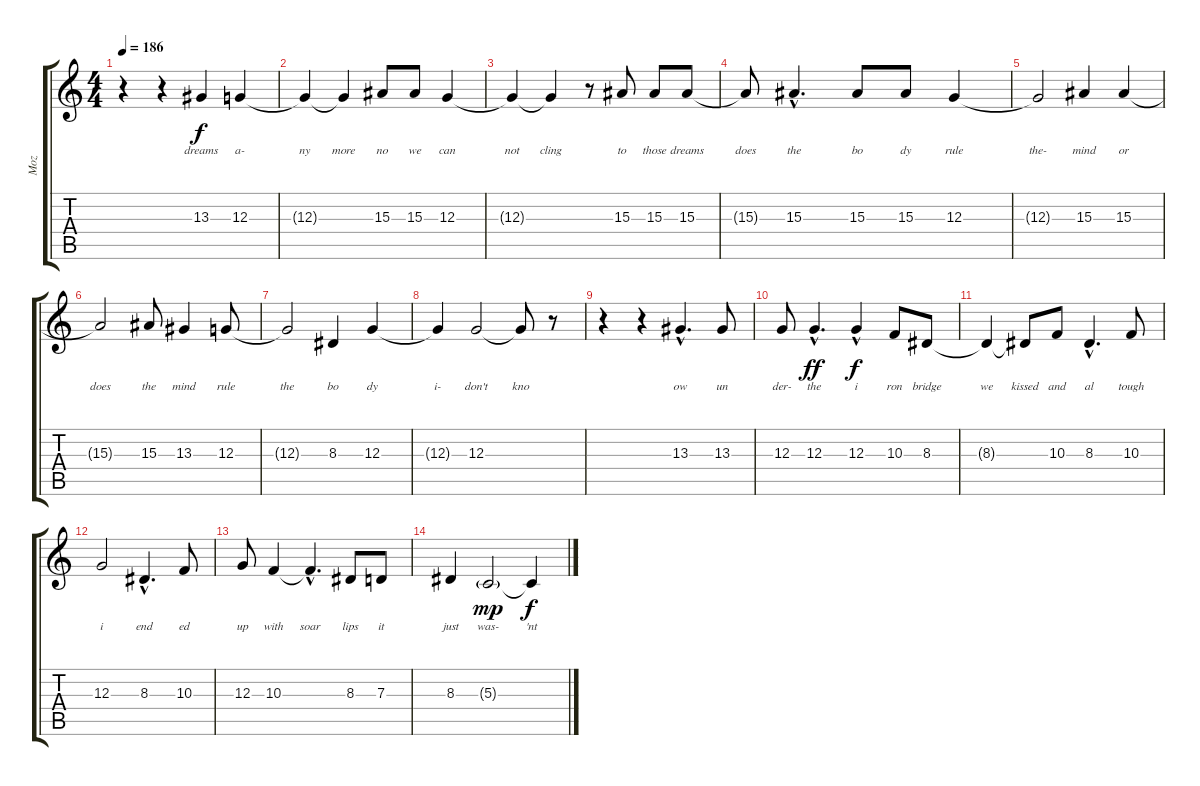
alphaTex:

\track ("Moz" "Moz") {instrument voiceoohs}
\staff {score tabs}
\tuning (E4 B3 G3 D3 A2 E2) {hide}
\ts (4 4)
\tempo 186
\clef g2
\ks c
r.4{dy f} r.4 13.3.4{lyrics (0 "dreams") lyrics (1 "") lyrics (2 "") lyrics (3 "") lyrics (4 "")} 12.3.4{lyrics (0 "a-") lyrics (1 "") lyrics (2 "") lyrics (3 "") lyrics (4 "")} |
12.3{t}.4{lyrics (0 "ny") lyrics (1 "") lyrics (2 "") lyrics (3 "") lyrics (4 "")} 12.3{t}.4{lyrics (0 "more") lyrics (1 "") lyrics (2 "") lyrics (3 "") lyrics (4 "")} 15.3.8{lyrics (0 "no") lyrics (1 "") lyrics (2 "") lyrics (3 "") lyrics (4 "")} 15.3.8{lyrics (0 "we") lyrics (1 "") lyrics (2 "") lyrics (3 "") lyrics (4 "")} 12.3.4{lyrics (0 "can") lyrics (1 "") lyrics (2 "") lyrics (3 "") lyrics (4 "")} |
12.3{t}.4{lyrics (0 "not") lyrics (1 "") lyrics (2 "") lyrics (3 "") lyrics (4 "")} 12.3{t}.4{lyrics (0 "cling") lyrics (1 "") lyrics (2 "") lyrics (3 "") lyrics (4 "")} r.8 15.3.8{lyrics (0 "to") lyrics (1 "") lyrics (2 "") lyrics (3 "") lyrics (4 "")} 15.3.8{lyrics (0 "those") lyrics (1 "") lyrics (2 "") lyrics (3 "") lyrics (4 "")} 15.3.8{lyrics (0 "dreams") lyrics (1 "") lyrics (2 "") lyrics (3 "") lyrics (4 "")} |
15.3{t}.8{lyrics (0 "does") lyrics (1 "") lyrics (2 "") lyrics (3 "") lyrics (4 "")} 15.3{hac}.4{d lyrics (0 "the") lyrics (1 "") lyrics (2 "") lyrics (3 "") lyrics (4 "")} 15.3.8{lyrics (0 "bo") lyrics (1 "") lyrics (2 "") lyrics (3 "") lyrics (4 "")} 15.3.8{lyrics (0 "dy") lyrics (1 "") lyrics (2 "") lyrics (3 "") lyrics (4 "")} 12.3.4{lyrics (0 "rule") lyrics (1 "") lyrics (2 "") lyrics (3 "") lyrics (4 "")} |
12.3{t}.2{lyrics (0 "the-") lyrics (1 "") lyrics (2 "") lyrics (3 "") lyrics (4 "")} 15.3.4{lyrics (0 "mind") lyrics (1 "") lyrics (2 "") lyrics (3 "") lyrics (4 "")} 15.3.4{lyrics (0 "or") lyrics (1 "") lyrics (2 "") lyrics (3 "") lyrics (4 "")} |
15.3{t}.2{lyrics (0 "does") lyrics (1 "") lyrics (2 "") lyrics (3 "") lyrics (4 "")} 15.3.8{lyrics (0 "the") lyrics (1 "") lyrics (2 "") lyrics (3 "") lyrics (4 "")} 13.3.4{lyrics (0 "mind") lyrics (1 "") lyrics (2 "") lyrics (3 "") lyrics (4 "")} 12.3.8{lyrics (0 "rule") lyrics (1 "") lyrics (2 "") lyrics (3 "") lyrics (4 "")} |
12.3{t}.2{lyrics (0 "the") lyrics (1 "") lyrics (2 "") lyrics (3 "") lyrics (4 "")} 8.3.4{lyrics (0 "bo") lyrics (1 "") lyrics (2 "") lyrics (3 "") lyrics (4 "")} 12.3.4{lyrics (0 "dy") lyrics (1 "") lyrics (2 "") lyrics (3 "") lyrics (4 "")} |
12.3{t}.4{lyrics (0 "i-") lyrics (1 "") lyrics (2 "") lyrics (3 "") lyrics (4 "")} 12.3.2{lyrics (0 "don't") lyrics (1 "") lyrics (2 "") lyrics (3 "") lyrics (4 "")} 12.3{t}.8{lyrics (0 "kno") lyrics (1 "") lyrics (2 "") lyrics (3 "") lyrics (4 "")} r.8 |
r.4 r.4 13.3{hac}.4{d lyrics (0 "ow") lyrics (1 "") lyrics (2 "") lyrics (3 "") lyrics (4 "")} 13.3.8{lyrics (0 "un") lyrics (1 "") lyrics (2 "") lyrics (3 "") lyrics (4 "")} |
12.3.8{lyrics (0 "der-") lyrics (1 "") lyrics (2 "") lyrics (3 "") lyrics (4 "")} 12.3{hac}.4{d lyrics (0 "the") lyrics (1 "") lyrics (2 "") lyrics (3 "") lyrics (4 "") dy ff} 12.3{hac}.4{lyrics (0 "i") lyrics (1 "") lyrics (2 "") lyrics (3 "") lyrics (4 "") dy f} 10.3.8{lyrics (0 "ron") lyrics (1 "") lyrics (2 "") lyrics (3 "") lyrics (4 "")} 8.3.8{lyrics (0 "bridge") lyrics (1 "") lyrics (2 "") lyrics (3 "") lyrics (4 "")} |
8.3{t}.4{lyrics (0 "we") lyrics (1 "") lyrics (2 "") lyrics (3 "") lyrics (4 "")} 8.3{t}.8{lyrics (0 "kissed") lyrics (1 "") lyrics (2 "") lyrics (3 "") lyrics (4 "")} 10.3.8{lyrics (0 "and") lyrics (1 "") lyrics (2 "") lyrics (3 "") lyrics (4 "")} 8.3{hac}.4{d lyrics (0 "al") lyrics (1 "") lyrics (2 "") lyrics (3 "") lyrics (4 "")} 10.3.8{lyrics (0 "tough") lyrics (1 "") lyrics (2 "") lyrics (3 "") lyrics (4 "")} |
12.3.2{lyrics (0 "i") lyrics (1 "") lyrics (2 "") lyrics (3 "") lyrics (4 "")} 8.3{hac}.4{d lyrics (0 "end") lyrics (1 "") lyrics (2 "") lyrics (3 "") lyrics (4 "")} 10.3.8{lyrics (0 "ed") lyrics (1 "") lyrics (2 "") lyrics (3 "") lyrics (4 "")} |
12.3.8{lyrics (0 "up") lyrics (1 "") lyrics (2 "") lyrics (3 "") lyrics (4 "")} 10.3.4{lyrics (0 "with") lyrics (1 "") lyrics (2 "") lyrics (3 "") lyrics (4 "")} 10.3{hac t}.4{d lyrics (0 "soar") lyrics (1 "") lyrics (2 "") lyrics (3 "") lyrics (4 "")} 8.3.8{lyrics (0 "lips") lyrics (1 "") lyrics (2 "") lyrics (3 "") lyrics (4 "")} 7.3.8{lyrics (0 "it") lyrics (1 "") lyrics (2 "") lyrics (3 "") lyrics (4 "")} |
8.3.4{lyrics (0 "just") lyrics (1 "") lyrics (2 "") lyrics (3 "") lyrics (4 "")} 5.3{g}.2{lyrics (0 "was-") lyrics (1 "") lyrics (2 "") lyrics (3 "") lyrics (4 "") dy mp} 5.3{t}.4{lyrics (0 "'nt") lyrics (1 "") lyrics (2 "") lyrics (3 "") lyrics (4 "") dy f}
